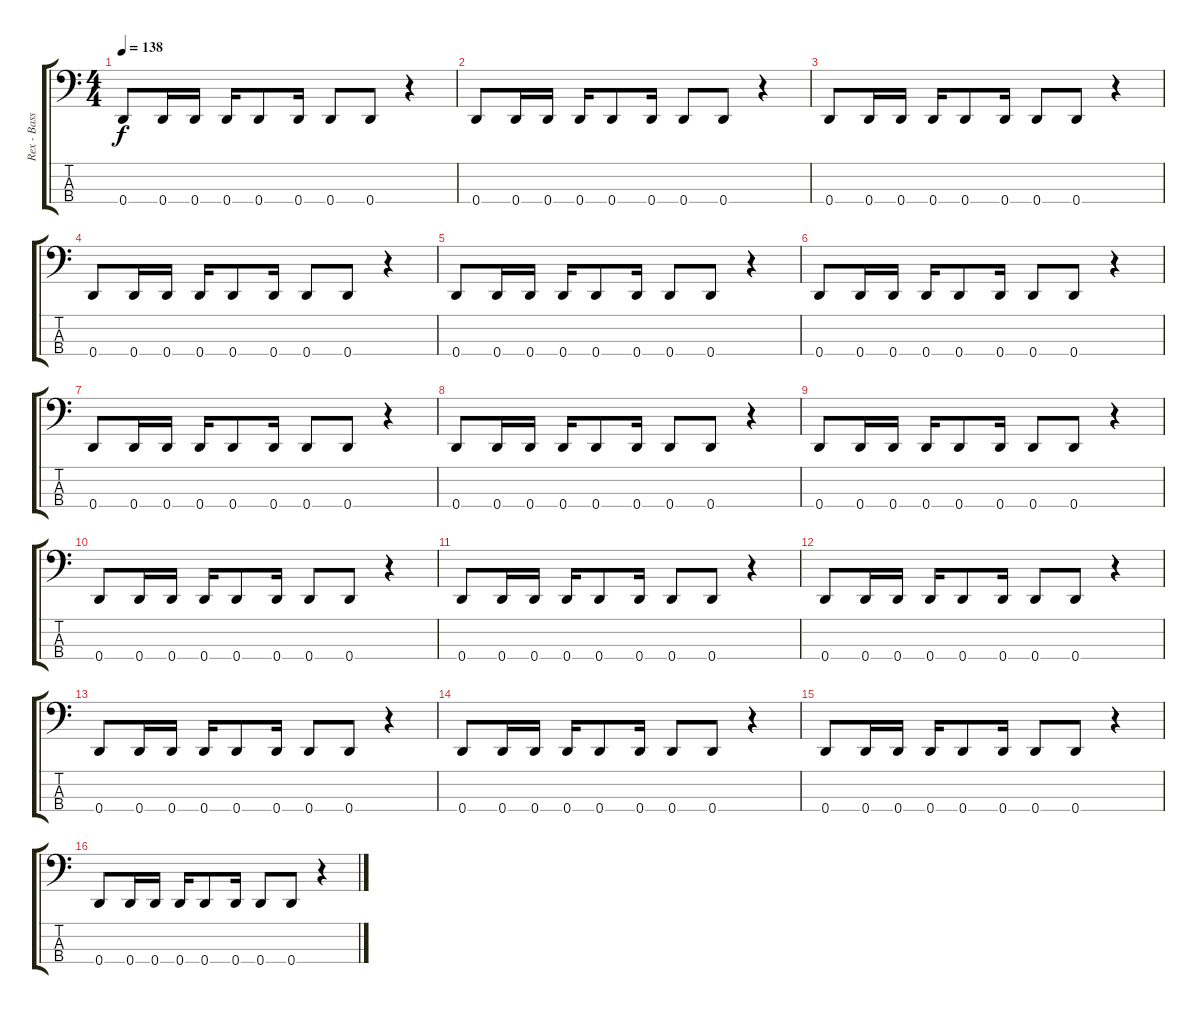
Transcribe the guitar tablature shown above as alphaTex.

\track ("Rex - Bass" "Rex - Bass") {instrument electricbasspick}
\staff {score tabs}
\tuning (F2 C2 G1 D1) {hide}
\ts (4 4)
\tempo 138
\clef f4
\ks c
0.4.8{dy f instrument electricbasspick} 0.4.16 0.4.16 0.4.16 0.4.8 0.4.16 0.4.8 0.4.8 r.4 |
0.4.8 0.4.16 0.4.16 0.4.16 0.4.8 0.4.16 0.4.8 0.4.8 r.4 |
0.4.8 0.4.16 0.4.16 0.4.16 0.4.8 0.4.16 0.4.8 0.4.8 r.4 |
0.4.8 0.4.16 0.4.16 0.4.16 0.4.8 0.4.16 0.4.8 0.4.8 r.4 |
0.4.8 0.4.16 0.4.16 0.4.16 0.4.8 0.4.16 0.4.8 0.4.8 r.4 |
0.4.8 0.4.16 0.4.16 0.4.16 0.4.8 0.4.16 0.4.8 0.4.8 r.4 |
0.4.8 0.4.16 0.4.16 0.4.16 0.4.8 0.4.16 0.4.8 0.4.8 r.4 |
0.4.8 0.4.16 0.4.16 0.4.16 0.4.8 0.4.16 0.4.8 0.4.8 r.4 |
0.4.8 0.4.16 0.4.16 0.4.16 0.4.8 0.4.16 0.4.8 0.4.8 r.4 |
0.4.8 0.4.16 0.4.16 0.4.16 0.4.8 0.4.16 0.4.8 0.4.8 r.4 |
0.4.8 0.4.16 0.4.16 0.4.16 0.4.8 0.4.16 0.4.8 0.4.8 r.4 |
0.4.8 0.4.16 0.4.16 0.4.16 0.4.8 0.4.16 0.4.8 0.4.8 r.4 |
0.4.8 0.4.16 0.4.16 0.4.16 0.4.8 0.4.16 0.4.8 0.4.8 r.4 |
0.4.8 0.4.16 0.4.16 0.4.16 0.4.8 0.4.16 0.4.8 0.4.8 r.4 |
0.4.8 0.4.16 0.4.16 0.4.16 0.4.8 0.4.16 0.4.8 0.4.8 r.4 |
0.4.8 0.4.16 0.4.16 0.4.16 0.4.8 0.4.16 0.4.8 0.4.8 r.4
